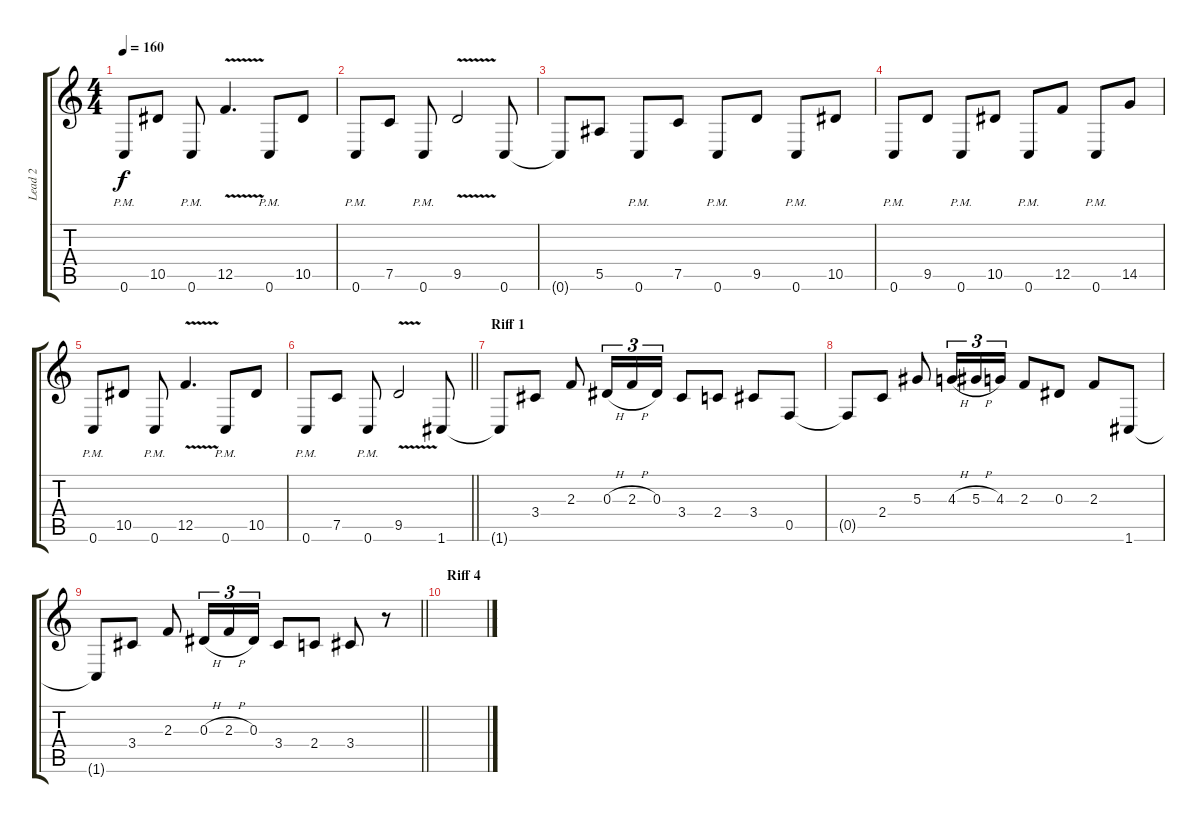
\track ("Lead 2" "Lead 2") {instrument distortionguitar}
\staff {score tabs}
\tuning (C4 G3 Eb3 Bb2 F2 C2) {hide}
\ts (4 4)
\tempo 160
\clef g2
\ks c
0.6{pm}.8{dy f} 10.5.8 0.6{pm}.8 12.5{v}.4{d} 0.6{pm}.8 10.5.8 |
0.6{pm}.8 7.5.8 0.6{pm}.8 9.5{v}.2 0.6.8 |
0.6{t}.8 5.5.8 0.6{pm}.8 7.5.8 0.6{pm}.8 9.5.8 0.6{pm}.8 10.5.8 |
0.6{pm}.8 9.5.8 0.6{pm}.8 10.5.8 0.6{pm}.8 12.5.8 0.6{pm}.8 14.5.8 |
0.6{pm}.8 10.5.8 0.6{pm}.8 12.5{v}.4{d} 0.6{pm}.8 10.5.8 |
\barLineRight lightlight
0.6{pm}.8 7.5.8 0.6{pm}.8 9.5{v}.2 1.6.8 |
\section ("" "Riff 1")
1.6{t}.8 3.4.8 2.3.8 0.3{h}.16{tu (3 2)} 2.3{h}.16{tu (3 2)} 0.3.16{tu (3 2)} 3.4.8 2.4.8 3.4.8 0.5.8 |
0.5{t}.8 2.4.8 5.3.8 4.3{h}.16{tu (3 2)} 5.3{h}.16{tu (3 2)} 4.3.16{tu (3 2)} 2.3.8 0.3.8 2.3.8 1.6.8 |
\barLineRight lightlight
1.6{t}.8 3.4.8 2.3.8 0.3{h}.16{tu (3 2)} 2.3{h}.16{tu (3 2)} 0.3.16{tu (3 2)} 3.4.8 2.4.8 3.4.8 r.8 |
\section ("" "Riff 4")
